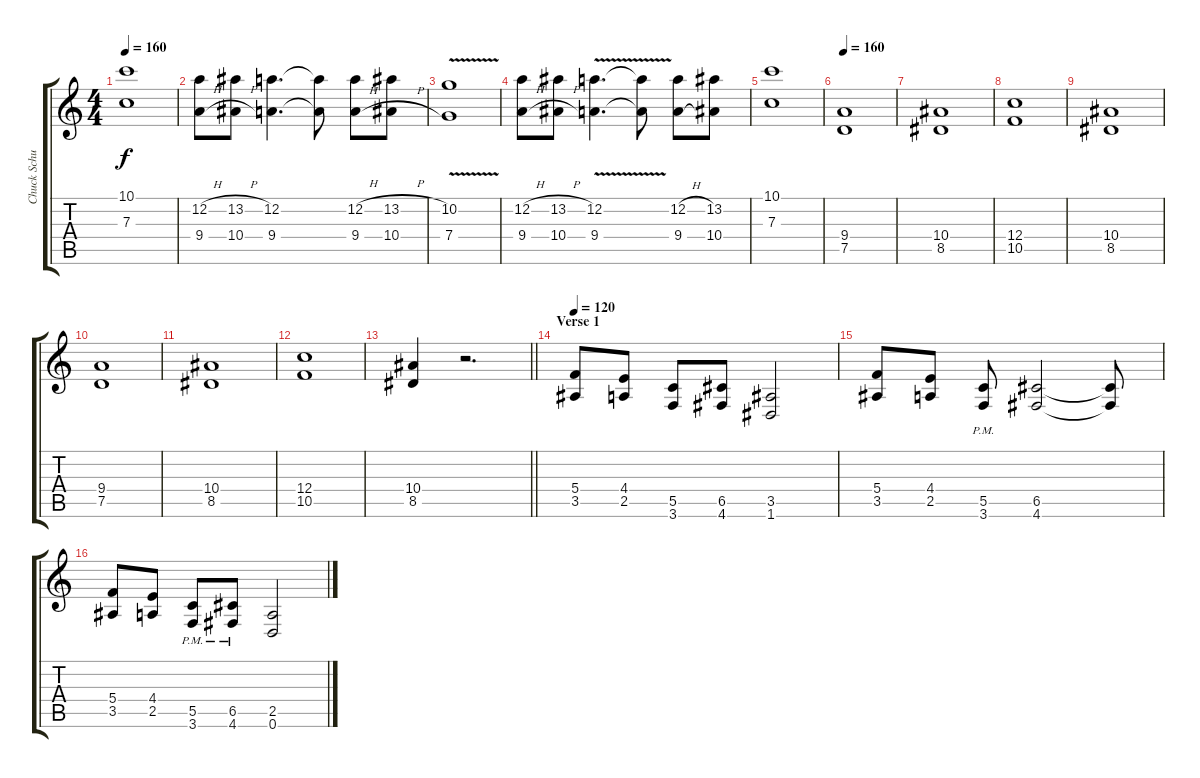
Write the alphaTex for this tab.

\track ("Chuck Schuldiner" "Chuck Schu") {instrument distortionguitar}
\staff {score tabs}
\tuning (D4 A3 F3 C3 G2 D2) {hide}
\ts (4 4)
\tempo 160
\clef g2
\ks c
(10.1 7.3).1{dy f} |
(12.2{h} 9.4{h}).8 (13.2{h} 10.4{h}).8 (12.2 9.4).4{d} (12.2{t} 9.4{t}).8 (12.2{h} 9.4{h}).8 (13.2{h} 10.4{h}).8 |
(10.2{v} 7.4).1 |
(12.2{h} 9.4{h}).8 (13.2{h} 10.4{h}).8 (12.2{v} 9.4).4{d} (12.2{t} 9.4{t}).8 (12.2{h} 9.4{h}).8 (13.2 10.4).8 |
(10.1 7.3).1 |
\tempo 160
(9.4 7.5).1 |
(10.4 8.5).1 |
(12.4 10.5).1 |
(10.4 8.5).1 |
(9.4 7.5).1 |
(10.4 8.5).1 |
(12.4 10.5).1 |
\barLineRight lightlight
(10.4 8.5).4 r.2{d} |
\section ("" "Verse 1")
\tempo 120
(5.4 3.5).8{instrument distortionguitar} (4.4 2.5).8 (5.5 3.6).8 (6.5 4.6).8 (3.5 1.6).2 |
(5.4 3.5).8 (4.4 2.5).8 (5.5{pm} 3.6{pm}).8 (6.5 4.6).2 (6.5{t} 4.6{t}).8 |
(5.4 3.5).8 (4.4 2.5).8 (5.5{pm} 3.6{pm}).8 (6.5{pm} 4.6{pm}).8 (2.5 0.6).2
